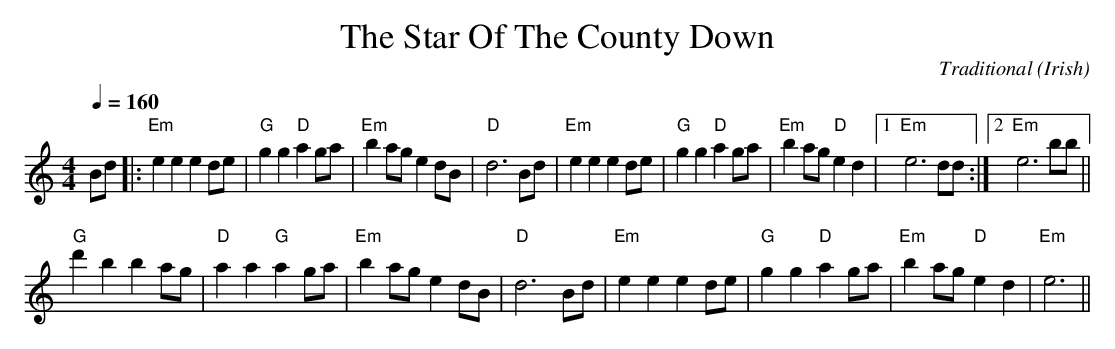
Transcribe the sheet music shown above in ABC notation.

X:1
T:Star Of The County Down, The
C:Traditional
O:Irish
M:4/4
L:1/8
Q:1/4=160
K:C
Bd |:"Em"e2 e2 e2 de|"G"g2 g2 "D"a2 ga|"Em"b2 ag e2 dB|"D"d6 Bd|\
"Em"e2 e2 e2 de|"G"g2 g2 "D"a2 ga|"Em"b2 ag "D"e2 d2|[1 "Em"e6 dd :| [2 "Em" e6 bb ||
"G"d'2 b2 b2 ag|"D"a2 a2 "G"a2 ga|"Em"b2 ag e2 dB|"D"d6 Bd|\
"Em"e2 e2 e2 de|"G"g2 g2 "D"a2 ga|"Em"b2 ag "D"e2 d2|"Em"e6||
